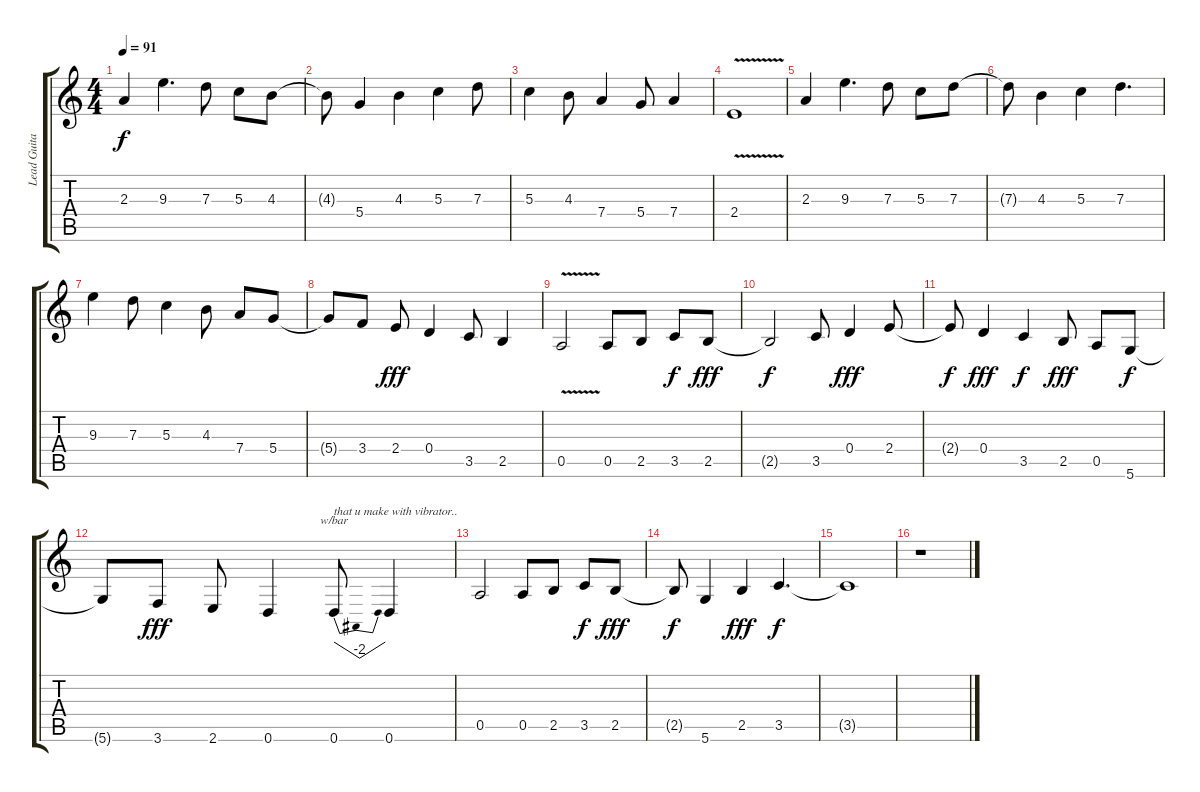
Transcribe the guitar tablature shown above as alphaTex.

\track ("Lead Guitar" "Lead Guita") {instrument overdrivenguitar}
\staff {score tabs}
\tuning (E4 B3 G3 D3 A2 D2) {hide}
\ts (4 4)
\tempo 91
\clef g2
\ks c
2.3.4{dy f volume 16 balance 8 instrument overdrivenguitar} 9.3.4{d} 7.3.8 5.3.8 4.3.8 |
4.3{t}.8 5.4.4 4.3.4 5.3.4 7.3.8 |
5.3.4 4.3.8 7.4.4 5.4.8 7.4.4 |
2.4{v}.1 |
2.3.4 9.3.4{d} 7.3.8 5.3.8 7.3.8 |
7.3{t}.8 4.3.4 5.3.4 7.3.4{d} |
9.3.4 7.3.8 5.3.4 4.3.8 7.4.8 5.4.8 |
5.4{t}.8 3.4.8 2.4.8{dy fff} 0.4.4 3.5.8 2.5.4 |
0.5{v}.2 0.5.8 2.5.8 3.5.8{dy f} 2.5.8{dy fff} |
2.5{t}.2{dy f} 3.5.8 0.4.4{dy fff} 2.4.8 |
2.4{t}.8{dy f} 0.4.4{dy fff} 3.5.4{dy f} 2.5.8{dy fff} 0.5.8 5.6.8{dy f} |
5.6{t}.8 3.6.8{dy fff} 2.6.8 0.6.4 0.6.8{tbe (dip default 0 0 30 -8 60 0) txt "that u make with vibrator.."} 0.6.4 |
0.5.2 0.5.8 2.5.8 3.5.8{dy f} 2.5.8{dy fff} |
2.5{t}.8{dy f} 5.6.4 2.5.4{dy fff} 3.5.4{d dy f} |
3.5{t}.1 |
r.1
